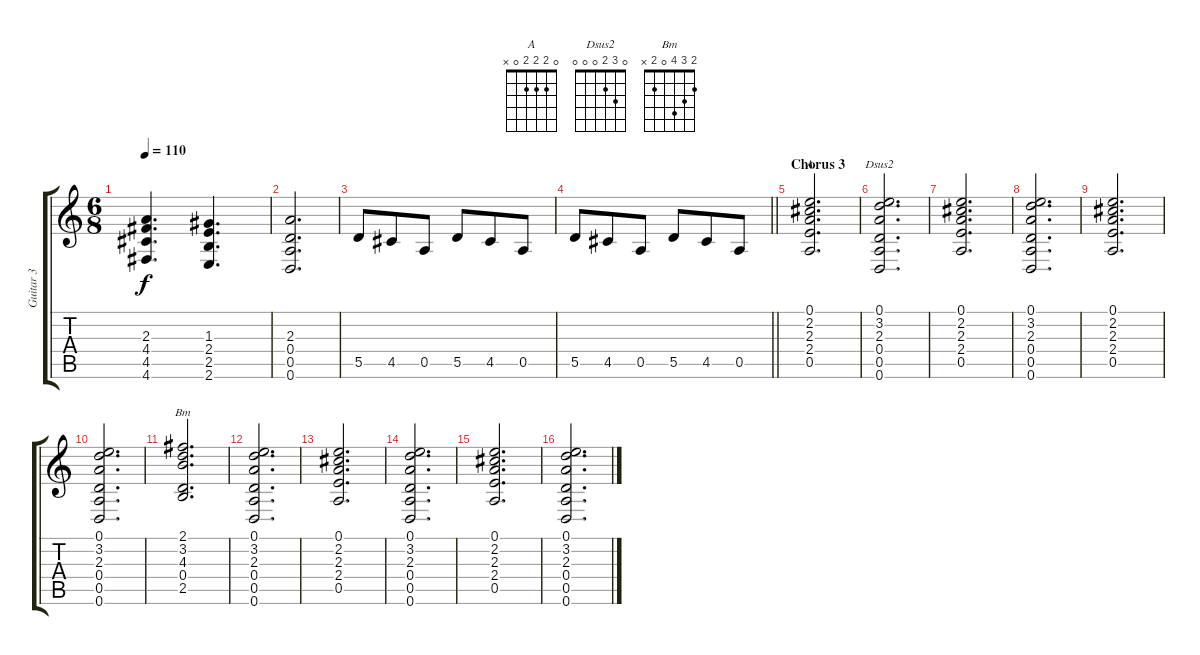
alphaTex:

\track ("Guitar 3" "Guitar 3") {instrument electricguitarmuted}
\staff {score tabs}
\tuning (E4 B3 G3 D3 A2 D2) {hide}
\chord ("A" 0 2 2 2 0 x)
\chord ("Dsus2" 0 3 2 0 0 0)
\chord ("Bm" 2 3 4 0 2 x)
\ts (6 8)
\tempo 110
\clef g2
\ks c
(2.3 4.4 4.5 4.6).4{d dy f volume 13 instrument overdrivenguitar} (1.3 2.4 2.5 2.6).4{d} |
(2.3 0.4 0.5 0.6).2{d} |
5.5.8 4.5.8 0.5.8 5.5.8 4.5.8 0.5.8 |
\barLineRight lightlight
5.5.8 4.5.8 0.5.8 5.5.8 4.5.8 0.5.8 |
\section ("" "Chorus 3")
(0.1 2.2 2.3 2.4 0.5).2{d ch "A"} |
(0.1 3.2 2.3 0.4 0.5 0.6).2{d ch "Dsus2"} |
(0.1 2.2 2.3 2.4 0.5).2{d} |
(0.1 3.2 2.3 0.4 0.5 0.6).2{d} |
(0.1 2.2 2.3 2.4 0.5).2{d} |
(0.1 3.2 2.3 0.4 0.5 0.6).2{d} |
(2.1 3.2 4.3 0.4 2.5).2{d ch "Bm"} |
(0.1 3.2 2.3 0.4 0.5 0.6).2{d} |
(0.1 2.2 2.3 2.4 0.5).2{d} |
(0.1 3.2 2.3 0.4 0.5 0.6).2{d} |
(0.1 2.2 2.3 2.4 0.5).2{d} |
(0.1 3.2 2.3 0.4 0.5 0.6).2{d}
